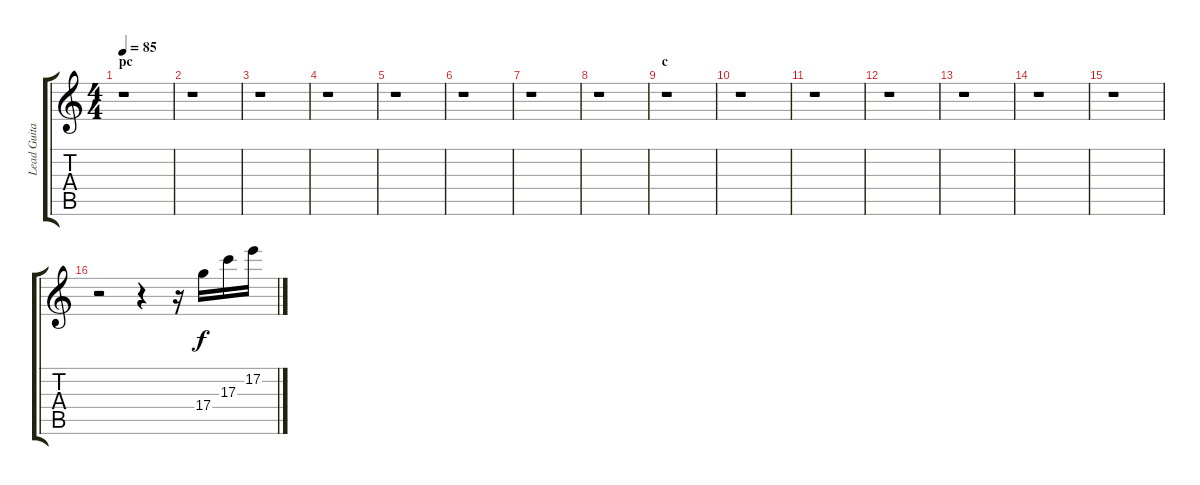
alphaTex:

\track ("Lead Guitar 2" "Lead Guita") {instrument overdrivenguitar}
\staff {score tabs}
\tuning (E4 B3 G3 D3 A2 E2) {hide}
\ts (4 4)
\section ("" "pc")
\tempo 85
\clef g2
\ks c
r.1{dy f} |
r.1 |
r.1 |
r.1 |
r.1 |
r.1 |
r.1 |
r.1 |
\section ("" "c")
r.1 |
r.1 |
r.1 |
r.1 |
r.1 |
r.1 |
r.1 |
r.2 r.4 r.16 17.4.16{volume 9 instrument overdrivenguitar} 17.3.16 17.2.16
